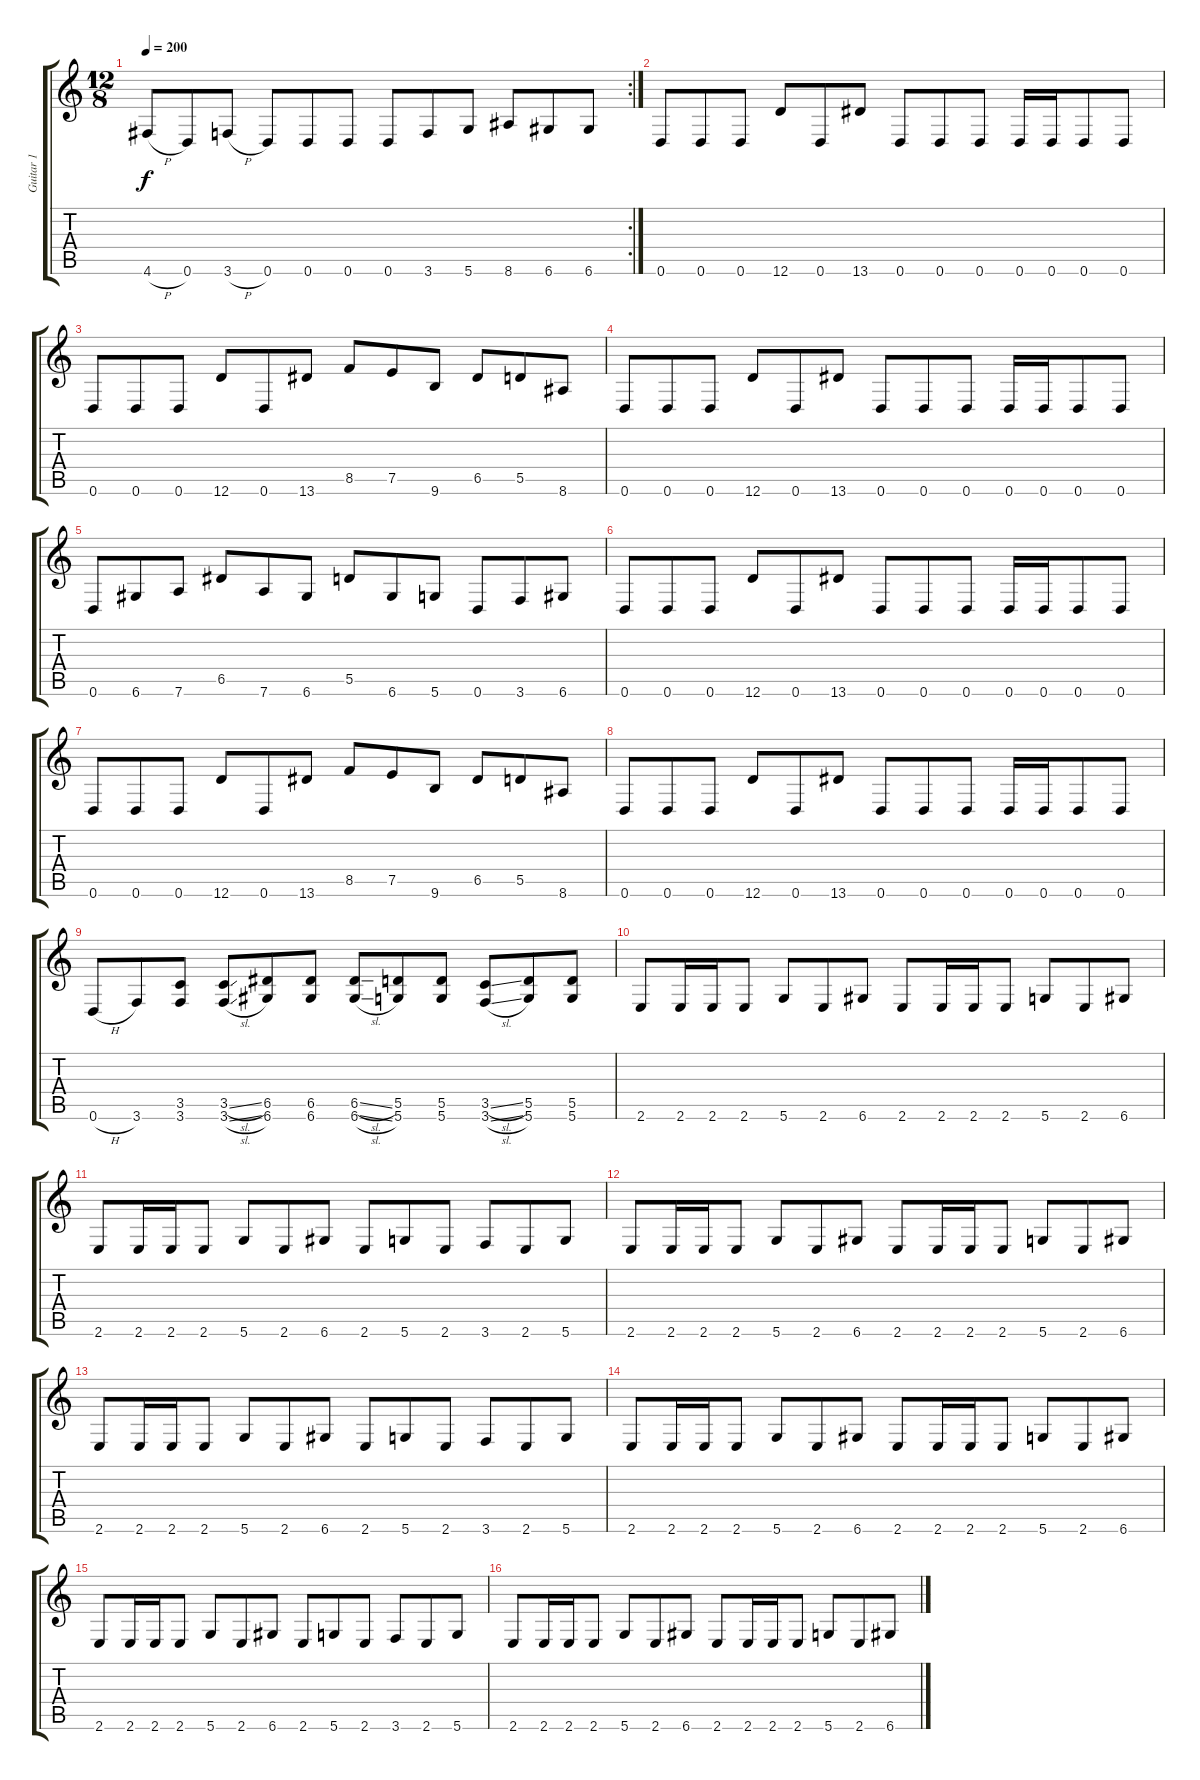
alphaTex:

\track ("Guitar 1" "Guitar 1") {instrument distortionguitar}
\staff {score tabs}
\tuning (E4 B3 G3 D3 A2 D2) {hide}
\rc 2
\ts (12 8)
\tempo 200
\clef g2
\ks c
4.6{h}.8{dy f} 0.6.8 3.6{h}.8 0.6.8 0.6.8 0.6.8 0.6.8 3.6.8 5.6.8 8.6.8 6.6.8 6.6.8 |
0.6.8 0.6.8 0.6.8 12.6.8 0.6.8 13.6.8 0.6.8 0.6.8 0.6.8 0.6.16 0.6.16 0.6.8 0.6.8 |
0.6.8 0.6.8 0.6.8 12.6.8 0.6.8 13.6.8 8.5.8 7.5.8 9.6.8 6.5.8 5.5.8 8.6.8 |
0.6.8 0.6.8 0.6.8 12.6.8 0.6.8 13.6.8 0.6.8 0.6.8 0.6.8 0.6.16 0.6.16 0.6.8 0.6.8 |
0.6.8 6.6.8 7.6.8 6.5.8 7.6.8 6.6.8 5.5.8 6.6.8 5.6.8 0.6.8 3.6.8 6.6.8 |
0.6.8 0.6.8 0.6.8 12.6.8 0.6.8 13.6.8 0.6.8 0.6.8 0.6.8 0.6.16 0.6.16 0.6.8 0.6.8 |
0.6.8 0.6.8 0.6.8 12.6.8 0.6.8 13.6.8 8.5.8 7.5.8 9.6.8 6.5.8 5.5.8 8.6.8 |
0.6.8 0.6.8 0.6.8 12.6.8 0.6.8 13.6.8 0.6.8 0.6.8 0.6.8 0.6.16 0.6.16 0.6.8 0.6.8 |
0.6{h}.8 3.6.8 (3.5 3.6).8 (3.5{sl} 3.6{sl}).8 (6.5 6.6).8 (6.5 6.6).8 (6.5{sl} 6.6{sl}).8 (5.5 5.6).8 (5.5 5.6).8 (3.5{sl} 3.6{sl}).8 (5.5 5.6).8 (5.5 5.6).8 |
2.6.8 2.6.16 2.6.16 2.6.8 5.6.8 2.6.8 6.6.8 2.6.8 2.6.16 2.6.16 2.6.8 5.6.8 2.6.8 6.6.8 |
2.6.8 2.6.16 2.6.16 2.6.8 5.6.8 2.6.8 6.6.8 2.6.8 5.6.8 2.6.8 3.6.8 2.6.8 5.6.8 |
2.6.8 2.6.16 2.6.16 2.6.8 5.6.8 2.6.8 6.6.8 2.6.8 2.6.16 2.6.16 2.6.8 5.6.8 2.6.8 6.6.8 |
2.6.8 2.6.16 2.6.16 2.6.8 5.6.8 2.6.8 6.6.8 2.6.8 5.6.8 2.6.8 3.6.8 2.6.8 5.6.8 |
2.6.8 2.6.16 2.6.16 2.6.8 5.6.8 2.6.8 6.6.8 2.6.8 2.6.16 2.6.16 2.6.8 5.6.8 2.6.8 6.6.8 |
2.6.8 2.6.16 2.6.16 2.6.8 5.6.8 2.6.8 6.6.8 2.6.8 5.6.8 2.6.8 3.6.8 2.6.8 5.6.8 |
2.6.8 2.6.16 2.6.16 2.6.8 5.6.8 2.6.8 6.6.8 2.6.8 2.6.16 2.6.16 2.6.8 5.6.8 2.6.8 6.6.8
